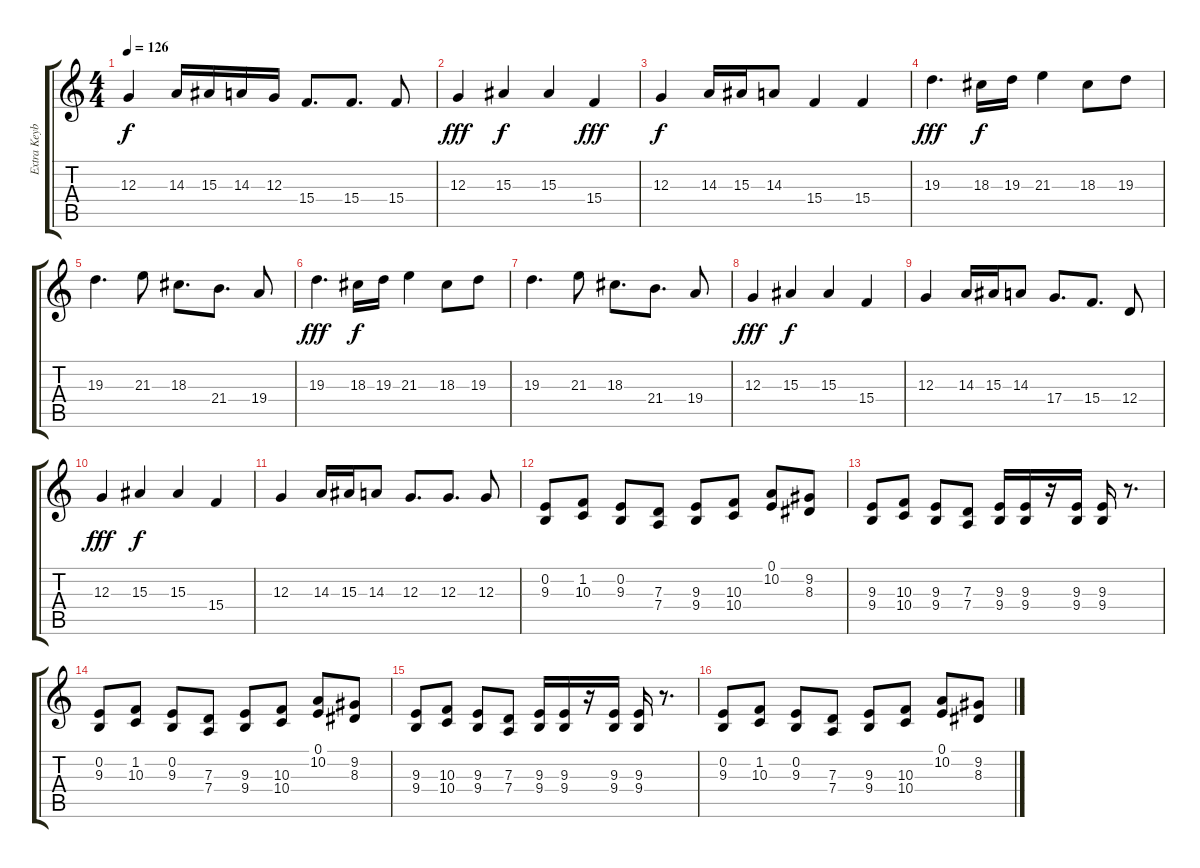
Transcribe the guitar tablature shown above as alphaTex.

\track ("Extra Keyboard" "Extra Keyb") {instrument tremolostrings}
\staff {score tabs}
\tuning (E4 B3 G3 D3 A2 E2) {hide}
\ts (4 4)
\tempo 126
\clef g2
\ks c
12.3.4{dy f} 14.3.16 15.3.16 14.3.16 12.3.16 15.4.8{d} 15.4.8{d} 15.4.8 |
12.3.4{dy fff} 15.3.4{dy f} 15.3.4 15.4.4{dy fff} |
12.3.4{dy f} 14.3.16 15.3.16 14.3.8 15.4.4 15.4.4 |
19.3.4{d dy fff} 18.3.16{dy f} 19.3.16 21.3.4 18.3.8 19.3.8 |
19.3.4{d} 21.3.8 18.3.8{d} 21.4.8{d} 19.4.8 |
19.3.4{d dy fff} 18.3.16{dy f} 19.3.16 21.3.4 18.3.8 19.3.8 |
19.3.4{d} 21.3.8 18.3.8{d} 21.4.8{d} 19.4.8 |
12.3.4{dy fff} 15.3.4{dy f} 15.3.4 15.4.4 |
12.3.4 14.3.16 15.3.16 14.3.8 17.4.8{d} 15.4.8{d} 12.4.8 |
12.3.4{dy fff} 15.3.4{dy f} 15.3.4 15.4.4 |
12.3.4 14.3.16 15.3.16 14.3.8 12.3.8{d} 12.3.8{d} 12.3.8 |
(0.2 9.3).8{volume 8 instrument churchorgan} (1.2 10.3).8 (0.2 9.3).8 (7.3 7.4).8 (9.3 9.4).8 (10.3 10.4).8 (0.1 10.2).8 (9.2 8.3).8 |
(9.3 9.4).8 (10.3 10.4).8 (9.3 9.4).8 (7.3 7.4).8 (9.3 9.4).16 (9.3 9.4).16 r.16 (9.3 9.4).16 (9.3 9.4).16 r.8{d} |
(0.2 9.3).8 (1.2 10.3).8 (0.2 9.3).8 (7.3 7.4).8 (9.3 9.4).8 (10.3 10.4).8 (0.1 10.2).8 (9.2 8.3).8 |
(9.3 9.4).8 (10.3 10.4).8 (9.3 9.4).8 (7.3 7.4).8 (9.3 9.4).16 (9.3 9.4).16 r.16 (9.3 9.4).16 (9.3 9.4).16 r.8{d} |
(0.2 9.3).8 (1.2 10.3).8 (0.2 9.3).8 (7.3 7.4).8 (9.3 9.4).8 (10.3 10.4).8 (0.1 10.2).8 (9.2 8.3).8
